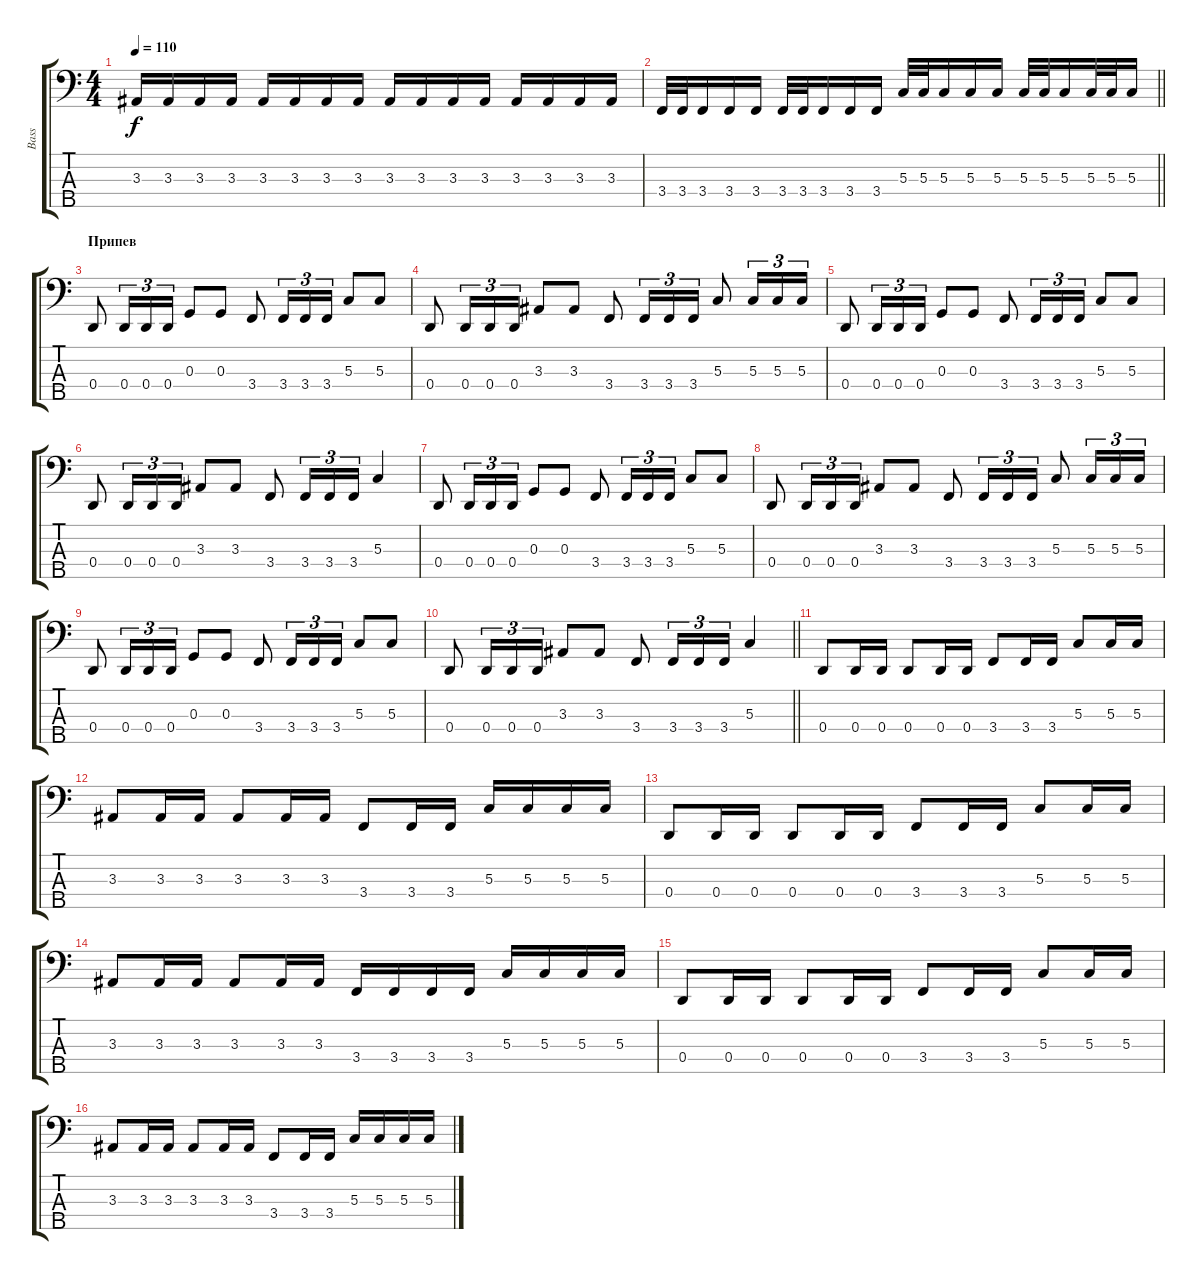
\track ("Bass" "Bass") {instrument electricbasspick}
\staff {score tabs}
\tuning (F2 C2 G1 D1 A0) {hide}
\ts (4 4)
\tempo 110
\clef f4
\ks c
3.3.16{dy f} 3.3.16 3.3.16 3.3.16 3.3.16 3.3.16 3.3.16 3.3.16 3.3.16 3.3.16 3.3.16 3.3.16 3.3.16 3.3.16 3.3.16 3.3.16 |
\barLineRight lightlight
3.4.32 3.4.32 3.4.16 3.4.16 3.4.16 3.4.32 3.4.32 3.4.16 3.4.16 3.4.16 5.3.32 5.3.32 5.3.16 5.3.16 5.3.16 5.3.32 5.3.32 5.3.16 5.3.32 5.3.32 5.3.16 |
\section ("" "Припев")
0.4.8 0.4.16{tu (3 2)} 0.4.16{tu (3 2)} 0.4.16{tu (3 2)} 0.3.8 0.3.8 3.4.8 3.4.16{tu (3 2)} 3.4.16{tu (3 2)} 3.4.16{tu (3 2)} 5.3.8 5.3.8 |
0.4.8 0.4.16{tu (3 2)} 0.4.16{tu (3 2)} 0.4.16{tu (3 2)} 3.3.8 3.3.8 3.4.8 3.4.16{tu (3 2)} 3.4.16{tu (3 2)} 3.4.16{tu (3 2)} 5.3.8 5.3.16{tu (3 2)} 5.3.16{tu (3 2)} 5.3.16{tu (3 2)} |
0.4.8 0.4.16{tu (3 2)} 0.4.16{tu (3 2)} 0.4.16{tu (3 2)} 0.3.8 0.3.8 3.4.8 3.4.16{tu (3 2)} 3.4.16{tu (3 2)} 3.4.16{tu (3 2)} 5.3.8 5.3.8 |
0.4.8 0.4.16{tu (3 2)} 0.4.16{tu (3 2)} 0.4.16{tu (3 2)} 3.3.8 3.3.8 3.4.8 3.4.16{tu (3 2)} 3.4.16{tu (3 2)} 3.4.16{tu (3 2)} 5.3.4 |
0.4.8 0.4.16{tu (3 2)} 0.4.16{tu (3 2)} 0.4.16{tu (3 2)} 0.3.8 0.3.8 3.4.8 3.4.16{tu (3 2)} 3.4.16{tu (3 2)} 3.4.16{tu (3 2)} 5.3.8 5.3.8 |
0.4.8 0.4.16{tu (3 2)} 0.4.16{tu (3 2)} 0.4.16{tu (3 2)} 3.3.8 3.3.8 3.4.8 3.4.16{tu (3 2)} 3.4.16{tu (3 2)} 3.4.16{tu (3 2)} 5.3.8 5.3.16{tu (3 2)} 5.3.16{tu (3 2)} 5.3.16{tu (3 2)} |
0.4.8 0.4.16{tu (3 2)} 0.4.16{tu (3 2)} 0.4.16{tu (3 2)} 0.3.8 0.3.8 3.4.8 3.4.16{tu (3 2)} 3.4.16{tu (3 2)} 3.4.16{tu (3 2)} 5.3.8 5.3.8 |
\barLineRight lightlight
0.4.8 0.4.16{tu (3 2)} 0.4.16{tu (3 2)} 0.4.16{tu (3 2)} 3.3.8 3.3.8 3.4.8 3.4.16{tu (3 2)} 3.4.16{tu (3 2)} 3.4.16{tu (3 2)} 5.3.4 |
0.4.8 0.4.16 0.4.16 0.4.8 0.4.16 0.4.16 3.4.8 3.4.16 3.4.16 5.3.8 5.3.16 5.3.16 |
3.3.8 3.3.16 3.3.16 3.3.8 3.3.16 3.3.16 3.4.8 3.4.16 3.4.16 5.3.16 5.3.16 5.3.16 5.3.16 |
0.4.8 0.4.16 0.4.16 0.4.8 0.4.16 0.4.16 3.4.8 3.4.16 3.4.16 5.3.8 5.3.16 5.3.16 |
3.3.8 3.3.16 3.3.16 3.3.8 3.3.16 3.3.16 3.4.16 3.4.16 3.4.16 3.4.16 5.3.16 5.3.16 5.3.16 5.3.16 |
0.4.8 0.4.16 0.4.16 0.4.8 0.4.16 0.4.16 3.4.8 3.4.16 3.4.16 5.3.8 5.3.16 5.3.16 |
3.3.8 3.3.16 3.3.16 3.3.8 3.3.16 3.3.16 3.4.8 3.4.16 3.4.16 5.3.16 5.3.16 5.3.16 5.3.16
